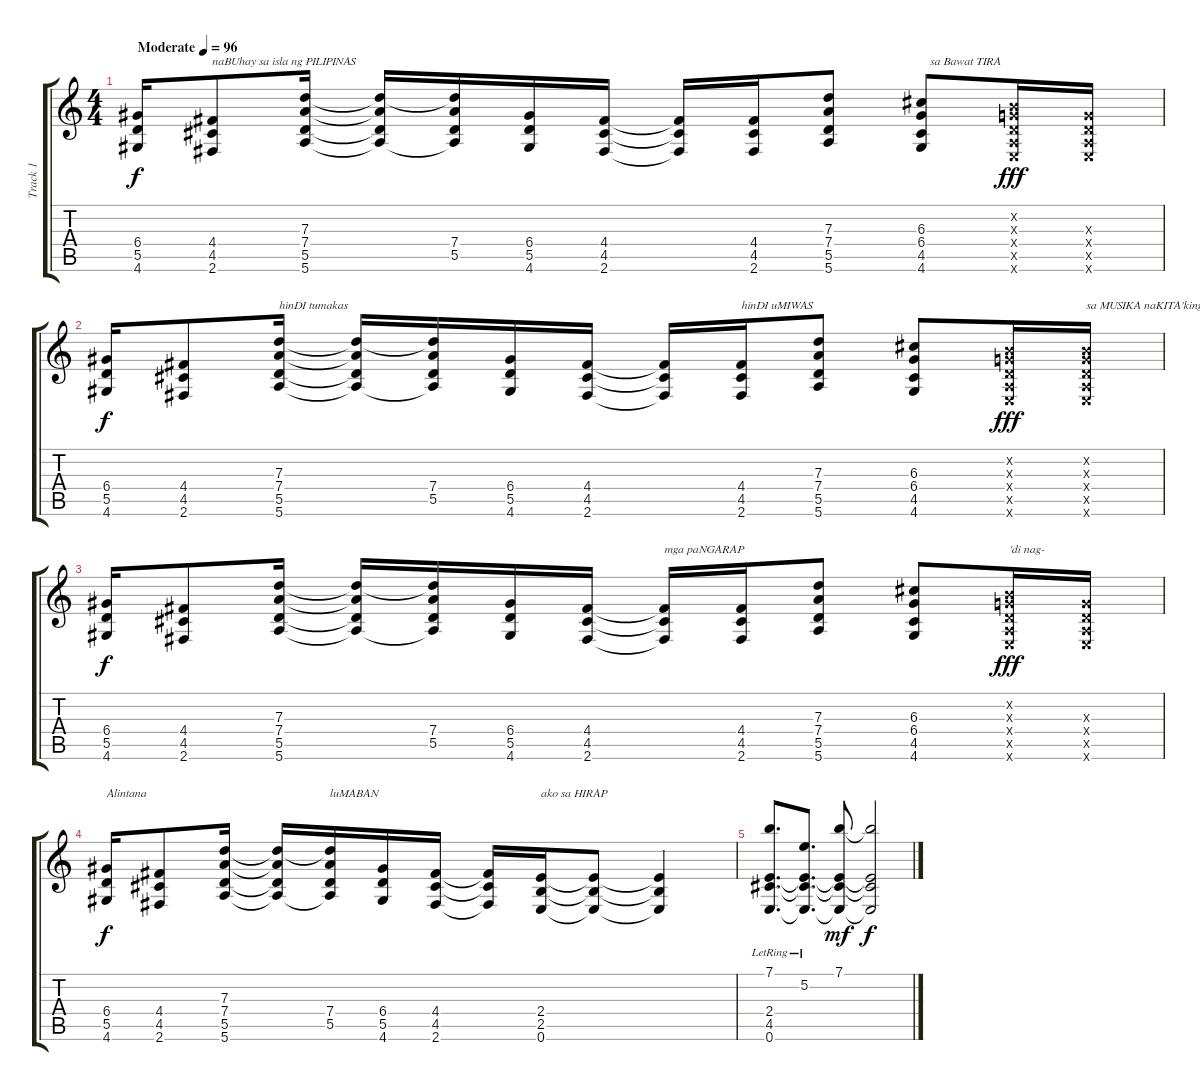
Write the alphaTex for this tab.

\track ("Track 1" "Track 1") {instrument distortionguitar}
\staff {score tabs}
\tuning (E4 B3 G3 D3 A2 E2) {hide}
\ts (4 4)
\tempo (96 "Moderate")
\clef g2
\ks c
(6.4 5.5 4.6).16{dy f instrument distortionguitar} (4.4 4.5 2.6).8{txt "naBUhay sa isla ng PILIPINAS"} (7.3 7.4 5.5 5.6).16 (7.3{t} 7.4{t} 5.5{t} 5.6{t}).16 (7.3{t} 7.4 5.5 5.6{t}).16 (6.4 5.5 4.6).16 (4.4 4.5 2.6).16 (4.4{t} 4.5{t} 2.6{t}).16 (4.4 4.5 2.6).16 (7.3 7.4 5.5 5.6).8 (6.3 6.4 4.5 4.6).8{txt "   sa Bawat TIRA"} (0.2{x} 0.3{x} 0.4{x} 0.5{x} 0.6{x}).16{dy fff} (0.3{x} 0.4{x} 0.5{x} 0.6{x}).16 |
(6.4 5.5 4.6).16{dy f} (4.4 4.5 2.6).8 (7.3 7.4 5.5 5.6).16{txt "hinDI tumakas"} (7.3{t} 7.4{t} 5.5{t} 5.6{t}).16 (7.3{t} 7.4 5.5 5.6{t}).16 (6.4 5.5 4.6).16 (4.4 4.5 2.6).16 (4.4{t} 4.5{t} 2.6{t}).16 (4.4 4.5 2.6).16{txt "hinDI uMIWAS"} (7.3 7.4 5.5 5.6).8 (6.3 6.4 4.5 4.6).8 (0.2{x} 0.3{x} 0.4{x} 0.5{x} 0.6{x}).16{dy fff} (0.2{x} 0.3{x} 0.4{x} 0.5{x} 0.6{x}).16{txt "sa MUSIKA naKITA'king"} |
(6.4 5.5 4.6).16{dy f} (4.4 4.5 2.6).8 (7.3 7.4 5.5 5.6).16 (7.3{t} 7.4{t} 5.5{t} 5.6{t}).16 (7.3{t} 7.4 5.5 5.6{t}).16 (6.4 5.5 4.6).16 (4.4 4.5 2.6).16 (4.4{t} 4.5{t} 2.6{t}).16{txt "mga paNGARAP"} (4.4 4.5 2.6).16 (7.3 7.4 5.5 5.6).8 (6.3 6.4 4.5 4.6).8 (0.2{x} 0.3{x} 0.4{x} 0.5{x} 0.6{x}).16{txt "'di nag-" dy fff} (0.3{x} 0.4{x} 0.5{x} 0.6{x}).16 |
(6.4 5.5 4.6).16{txt "Alintana" dy f} (4.4 4.5 2.6).8 (7.3 7.4 5.5 5.6).16 (7.3{t} 7.4{t} 5.5{t} 5.6{t}).16 (7.3{t} 7.4 5.5 5.6{t}).16{txt "luMABAN"} (6.4 5.5 4.6).16 (4.4 4.5 2.6).16 (4.4{t} 4.5{t} 2.6{t}).16 (2.4 2.5 0.6).16{txt "ako sa HIRAP"} (2.4{t} 2.5{t} 0.6{t}).8 (2.4{t} 2.5{t} 0.6{t}).4 |
(7.1{lr} 2.4 4.5 0.6).8{d} (5.2{lr} 2.4{t} 4.5{t} 0.6{t}).8{d} (7.1 2.4{t} 4.5{t} 0.6{t}).8{dy mf} (7.1{t} 2.4{t} 4.5{t} 0.6{t}).2{dy f}
